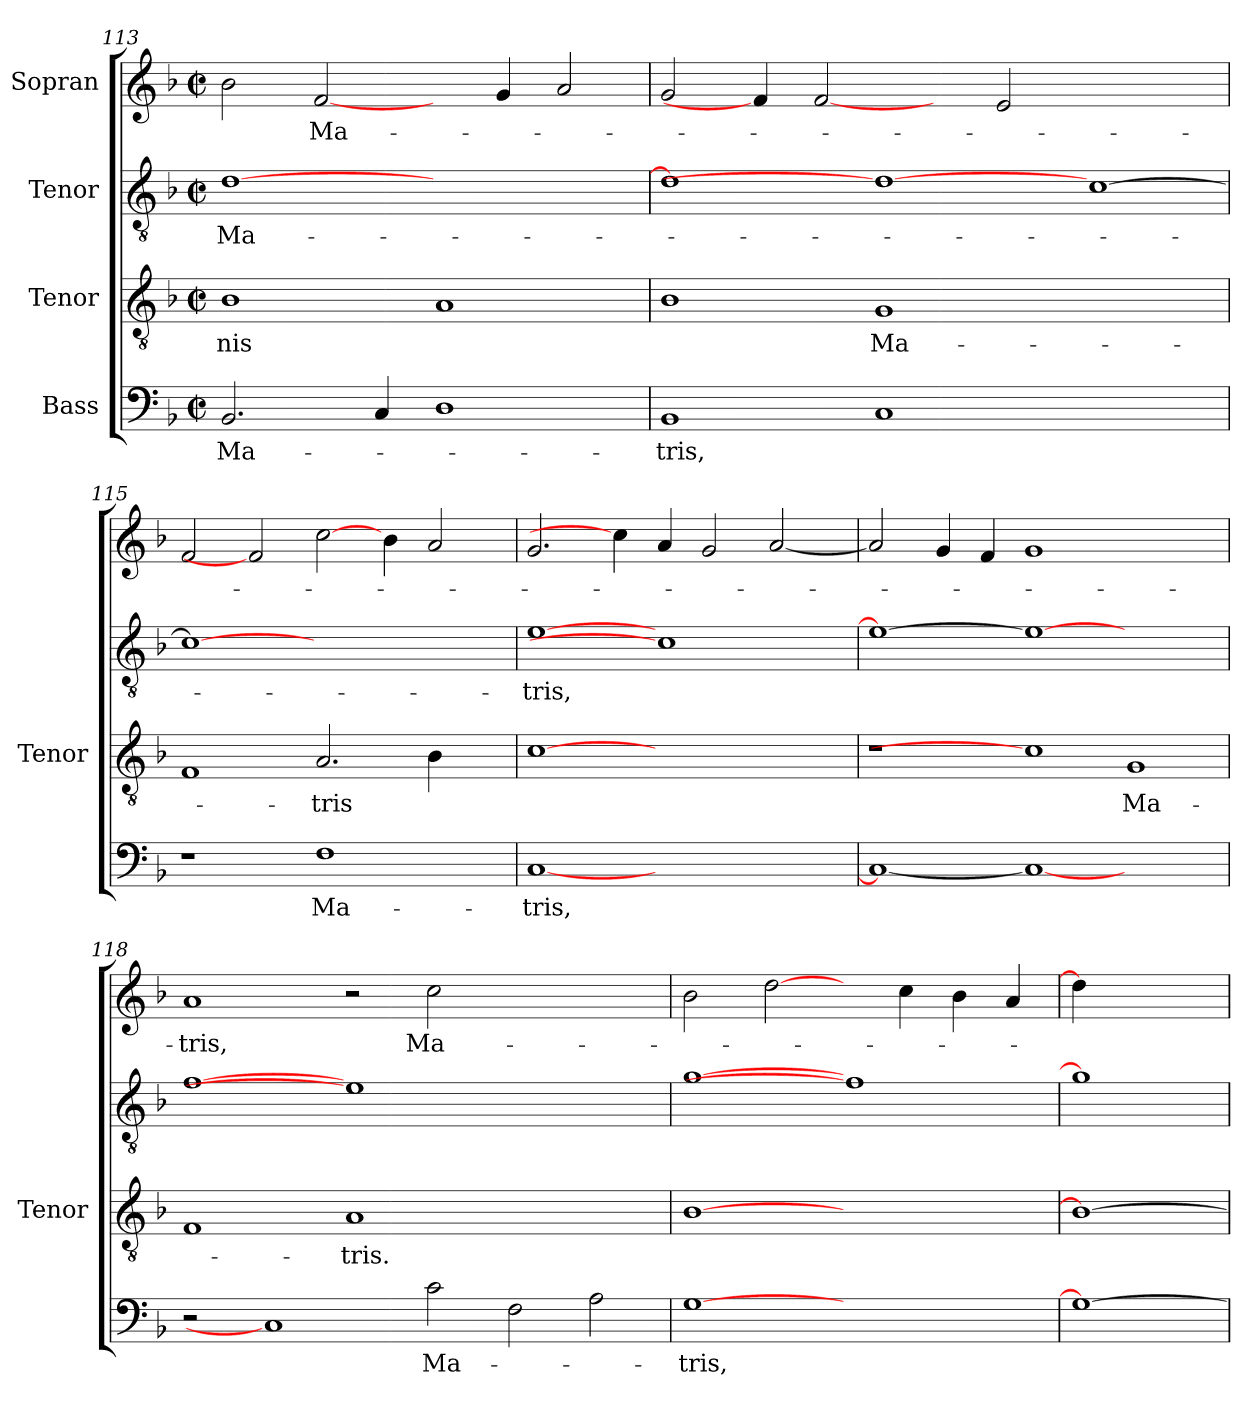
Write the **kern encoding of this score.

**kern	**text	**kern	**text	**kern	**text	**kern	**text
*part4	*part4	*part3	*part3	*part2	*part2	*part1	*part1
*staff4	*staff4	*staff3	*staff3	*staff2	*staff2	*staff1	*staff1
*I"Bass	*	*I"Tenor	*	*I"Tenor	*	*I"Sopran	*
*	*	*I'Tenor	*	*	*	*	*
*clefF4	*	*clefGv2	*	*clefGv2	*	*clefG2	*
*	*	*ITrd7c12	*	*ITrd7c12	*	*	*
*k[b-]	*	*k[b-]	*	*k[b-]	*	*k[b-]	*
*F:	*	*F:	*	*F:	*	*F:	*
*M2/2	*	*M2/2	*	*M2/2	*	*M2/2	*
*met(c|)	*	*met(c|)	*	*met(c|)	*	*met(c|)	*
=113	=113	=113	=113	=113	=113	=113	=113
!	!LO:LY:b:color=#000000	!	!	!	!	!	!
!	!	!	!LO:LY:b:color=#000000	!	!	!	!
!	!	!	!	!	!LO:LY:b:color=#000000	!	!
2.BB-i/	Ma-	1BB-i	-nis	[>1Di	Ma-	2b-i\	.
!	!	!	!	!	!	!	!LO:LY:b:color=#000000
.	.	.	.	.	.	[2fi/	Ma-
4Ci/	.	.	.	.	.	.	.
1Di	.	1AAi	.	1ryy	.	4ryy	.
.	.	.	.	.	.	4gi/	.
.	.	.	.	.	.	2ai/	.
=114	=114	=114	=114	=114	=114	=114	=114
!	!LO:LY:b:color=#000000	!	!	!	!	!	!
1BB-i	-tris,	1BB-i	.	1Di]	.	2gi/	.
.	.	.	.	.	.	4fi/]	.
.	.	.	.	.	.	[2fi	.
!	!	!	!LO:LY:b:color=#000000	!	!	!	!
1Ci	.	1GGi	Ma-	1Di_	.	.	.
.	.	.	.	.	.	4ryy	.
.	.	.	.	.	.	2ei/	.
1ryy	.	1ryy	.	[>1Ci	.	1ryy	.
=115	=115	=115	=115	=115	=115	=115	=115
1r	.	1FFi	.	1Ci_>	.	2fi/	.
.	.	.	.	.	.	2fi]	.
!	!LO:LY:b:color=#000000	!	!	!	!	!	!
!	!	!	!LO:LY:b:color=#000000	!	!	!	!
1Fi	Ma-	2.AAi/	-tris	1ryy	.	[2cci\	.
.	.	.	.	.	.	4b-i\	.
.	.	4BB-i\	.	.	.	2ai/	.
4ryy	.	4ryy	.	4ryy	.	.	.
=116	=116	=116	=116	=116	=116	=116	=116
!	!LO:LY:b:color=#000000	!	!	!	!	!	!
!	!	!	!	!	!LO:LY:b:color=#000000	!	!
[<1Ci	-tris,	[1Ci	.	[>1Ei	-tris,	2.gi/	.
.	.	.	.	.	.	4cci\]	.
1ryy	.	1ryy	.	1Ci]	.	4ai/	.
.	.	.	.	.	.	2gi/	.
.	.	.	.	.	.	[<2ai/	.
4ryy	.	4ryy	.	4ryy	.	.	.
=117	=117	=117	=117	=117	=117	=117	=117
1Ci_<	.	1r	.	1Ei_>	.	2ai/]	.
.	.	.	.	.	.	4gi/	.
.	.	.	.	.	.	4fi/	.
1Ci_	.	1Ci]	.	1Ei_	.	1gi	.
!	!	!	!LO:LY:b:color=#000000	!	!	!	!
1ryy	.	1GGi	Ma-	1ryy	.	1ryy	.
!!LO:LB:g=z
=118	=118	=118	=118	=118	=118	=118	=118
!	!	!	!	!	!	!	!LO:LY:b:color=#000000
2r	.	1FFi	.	[1Fi	.	1ai	-tris,
1Ci]	.	.	.	.	.	.	.
!	!	!	!LO:LY:b:color=#000000	!	!	!	!
.	.	1AAi	-tris.	1Ei]	.	2r	.
!	!LO:LY:b:color=#000000	!	!	!	!	!	!
!	!	!	!	!	!	!	!LO:LY:b:color=#000000
2ci\	Ma-	.	.	.	.	2cci\	Ma-
2Fi\	.	1ryy	.	1ryy	.	1ryy	.
2Ai\	.	.	.	.	.	.	.
=119	=119	=119	=119	=119	=119	=119	=119
!	!LO:LY:b:color=#000000	!	!	!	!	!	!
[>1Gi	-tris,	[>1BB-i	.	[1Gi	.	2b-i\	.
.	.	.	.	.	.	[2ddi\	.
1ryy	.	1ryy	.	1Fi]	.	4ryy	.
.	.	.	.	.	.	4cci\	.
.	.	.	.	.	.	4b-i\	.
.	.	.	.	.	.	4ai/	.
=120	=120	=120	=120	=120	=120	=120	=120
1Gi_	.	1BB-i_	.	1Gi]	.	4ddi\]	.
.	.	.	.	.	.	2.ryy	.
=	=	=	=	=	=	=	=
*-	*-	*-	*-	*-	*-	*-	*-
